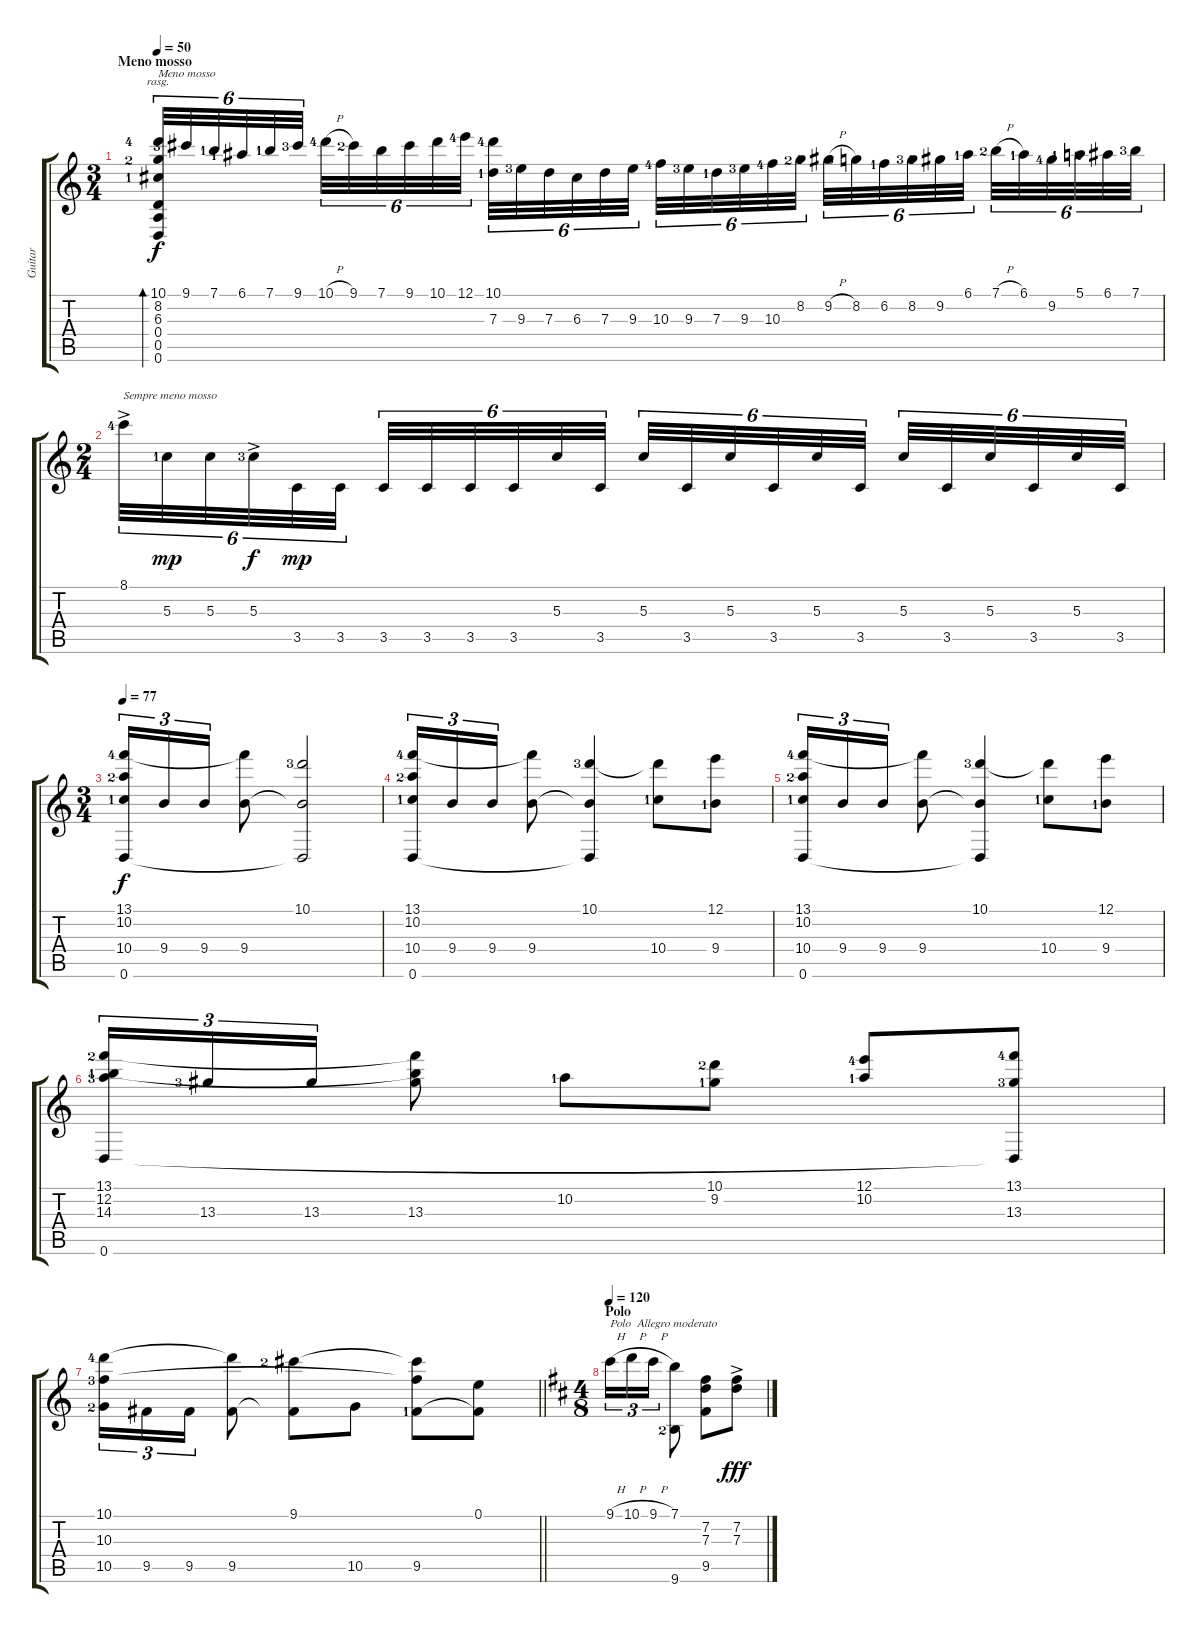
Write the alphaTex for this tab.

\track ("Guitar" "Guitar") {instrument acousticguitarnylon}
\staff {score tabs}
\tuning (E4 B3 G3 D3 A2 D2) {hide}
\ts (3 4)
\section ("" "Meno mosso")
\tempo 50
\clef g2
\ks c
(10.1{lf 5} 8.2{lf 3} 6.3{lf 2} 0.4 0.5 0.6).32{tu (6 4) bd 60 rasg ii txt "Meno mosso" dy f} 9.1{lf 4}.32{tu (6 4)} 7.1{lf 2}.32{tu (6 4)} 6.1{lf 2}.32{tu (6 4)} 7.1{lf 2}.32{tu (6 4)} 9.1{lf 4}.32{tu (6 4)} 10.1{h lf 5}.32{tu (6 4)} 9.1{lf 3}.32{tu (6 4)} 7.1.32{tu (6 4)} 9.1.32{tu (6 4)} 10.1.32{tu (6 4)} 12.1{lf 5}.32{tu (6 4)} (10.1{lf 5} 7.3{lf 2}).32{tu (6 4)} 9.3{lf 4}.32{tu (6 4)} 7.3.32{tu (6 4)} 6.3.32{tu (6 4)} 7.3.32{tu (6 4)} 9.3.32{tu (6 4)} 10.3{lf 5}.32{tu (6 4)} 9.3{lf 4}.32{tu (6 4)} 7.3{lf 2}.32{tu (6 4)} 9.3{lf 4}.32{tu (6 4)} 10.3{lf 5}.32{tu (6 4)} 8.2{lf 3}.32{tu (6 4)} 9.2{h lf 5}.32{tu (6 4)} 8.2{lf 4}.32{tu (6 4)} 6.2{lf 2}.32{tu (6 4)} 8.2{lf 4}.32{tu (6 4)} 9.2{lf 5}.32{tu (6 4)} 6.1{lf 2}.32{tu (6 4)} 7.1{h lf 3}.32{tu (6 4)} 6.1{lf 2}.32{tu (6 4)} 9.2{lf 5}.32{tu (6 4)} 5.1{lf 2}.32{tu (6 4)} 6.1{lf 3}.32{tu (6 4)} 7.1{lf 4}.32{tu (6 4)} |
\ts (2 4)
8.1{ac lf 5}.32{tu (6 4) txt "Sempre meno mosso"} 5.3{lf 2}.32{tu (6 4) dy mp} 5.3.32{tu (6 4)} 5.3{ac lf 4}.32{tu (6 4) dy f} 3.5.32{tu (6 4) dy mp} 3.5.32{tu (6 4)} 3.5.32{tu (6 4)} 3.5.32{tu (6 4)} 3.5.32{tu (6 4)} 3.5.32{tu (6 4)} 5.3.32{tu (6 4)} 3.5.32{tu (6 4)} 5.3.32{tu (6 4)} 3.5.32{tu (6 4)} 5.3.32{tu (6 4)} 3.5.32{tu (6 4)} 5.3.32{tu (6 4)} 3.5.32{tu (6 4)} 5.3.32{tu (6 4)} 3.5.32{tu (6 4)} 5.3.32{tu (6 4)} 3.5.32{tu (6 4)} 5.3.32{tu (6 4)} 3.5.32{tu (6 4)} |
\ts (3 4)
\tempo 77
(13.1{lf 5} 10.2{lf 3} 10.4{lf 2} 0.6).16{tu (3 2) dy f} 9.4.16{tu (3 2)} 9.4.16{tu (3 2)} (13.1{t} 9.4).8 (10.1{lf 4} 9.4{t} 0.6{t}).2 |
(13.1{lf 5} 10.2{lf 3} 10.4{lf 2} 0.6).16{tu (3 2)} 9.4.16{tu (3 2)} 9.4.16{tu (3 2)} (13.1{t} 9.4).8 (10.1{lf 4} 9.4{t} 0.6{t}).4 (10.1{t} 10.4{lf 2}).8 (12.1 9.4{lf 2}).8 |
(13.1{lf 5} 10.2{lf 3} 10.4{lf 2} 0.6).16{tu (3 2)} 9.4.16{tu (3 2)} 9.4.16{tu (3 2)} (13.1{t} 9.4).8 (10.1{lf 4} 9.4{t} 0.6{t}).4 (10.1{t} 10.4{lf 2}).8 (12.1 9.4{lf 2}).8 |
(13.1{lf 3} 12.2{lf 2} 14.3{lf 4} 0.6).16{tu (3 2)} 13.3{lf 4}.16{tu (3 2)} 13.3.16{tu (3 2)} (13.1{t} 12.2{t} 13.3).8 10.2{lf 2}.8 (10.1{lf 3} 9.2{lf 2}).8 (12.1{lf 5} 10.2{lf 2}).8 (13.1{lf 5} 13.3{lf 4} 0.6{t}).8 |
\barLineRight lightlight
(10.1{lf 5} 10.3{lf 4} 10.5{lf 3}).16{tu (3 2)} 9.5.16{tu (3 2)} 9.5.16{tu (3 2)} (10.1{t} 9.5).8 (9.1{lf 3} 9.5{t}).8 10.5.8 (9.1{t} 10.3{t} 9.5{lf 2}).8 (0.1 9.5{t}).8 |
\ts (4 8)
\section ("" "Polo")
\tempo 120
\ks d
9.1{h}.16{tu (3 2) txt "Polo  Allegro moderato"} 10.1{h}.16{tu (3 2)} 9.1{h}.16{tu (3 2)} (7.1 9.6{lf 3}).8 (7.2 7.3 9.5).8 (7.2{ac} 7.3).8{dy fff}
